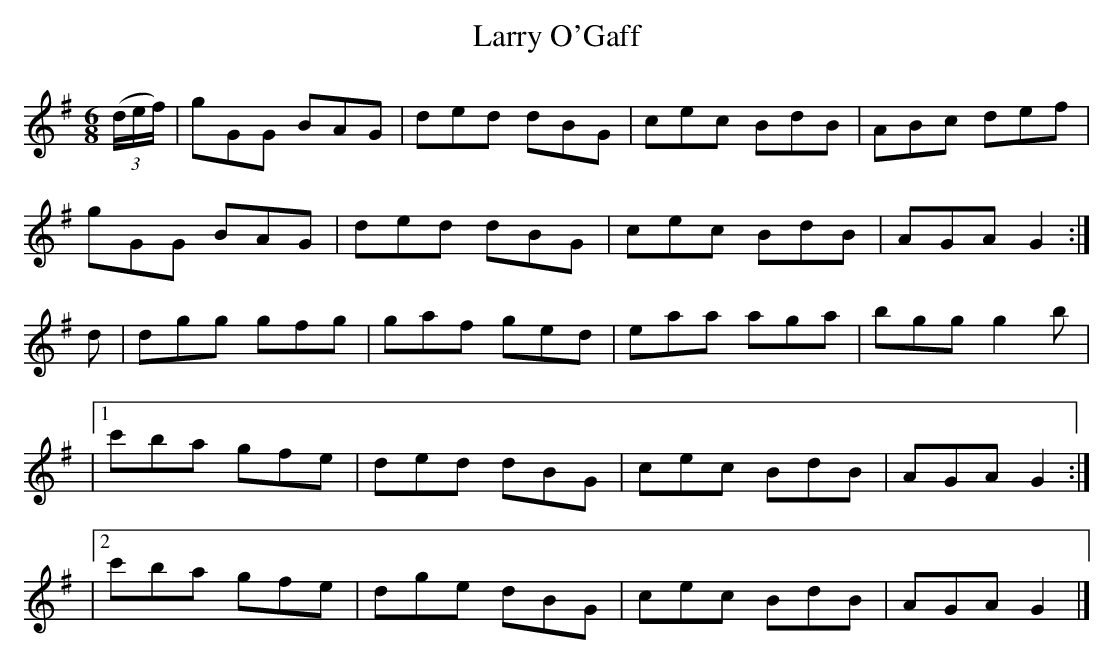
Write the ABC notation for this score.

X:1
T: Larry O'Gaff
M: 6/8
L: 1/8
K: G
(3(d/e/f/)|gGG BAG|ded dBG|cec BdB|ABc def|
gGG BAG|ded dBG|cec BdB|AGA G2:|
d|dgg gfg|gaf ged|eaa aga|bgg g2b|
|1 c'ba gfe|ded dBG|cec BdB|AGA G2:|
|2 c'ba gfe|dge dBG|cec BdB|AGA G2|]
